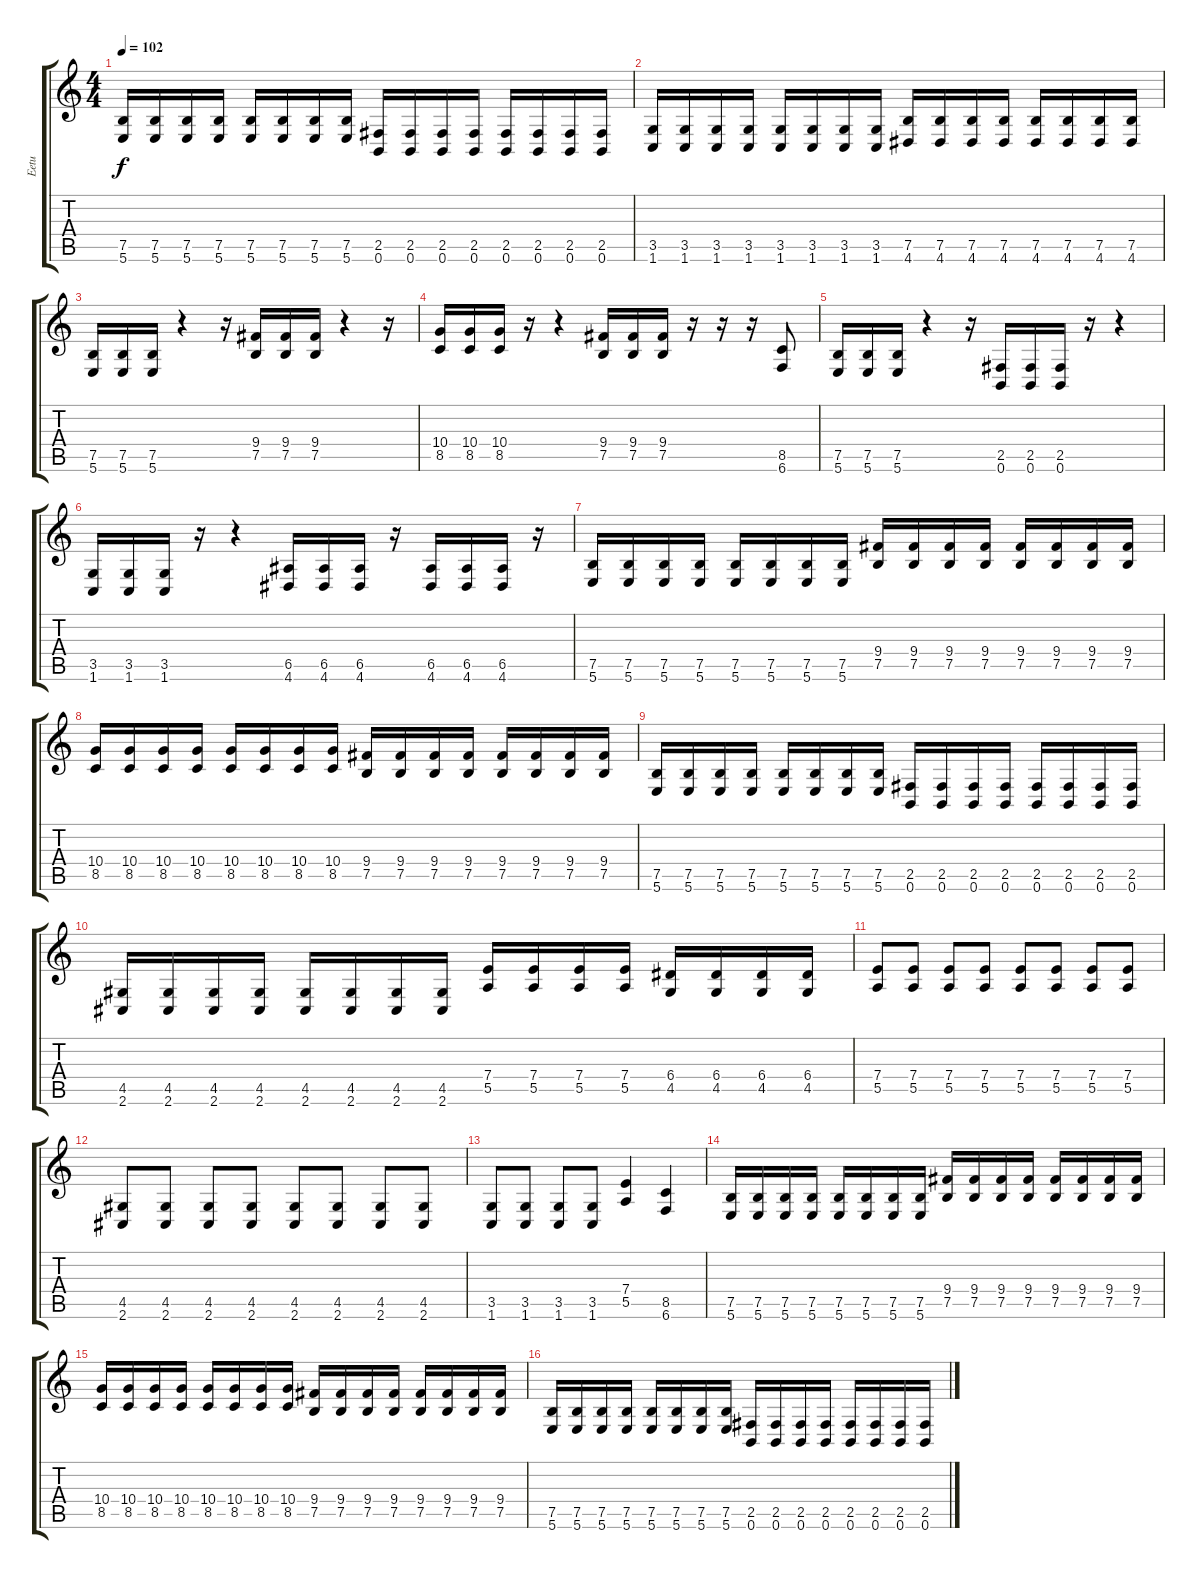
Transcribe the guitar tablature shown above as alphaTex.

\track ("Eetu" "Eetu") {instrument distortionguitar}
\staff {score tabs}
\tuning (B3 Gb3 D3 A2 E2 B1) {hide}
\ts (4 4)
\tempo 102
\clef g2
\ks c
(7.5 5.6).16{dy f} (7.5 5.6).16 (7.5 5.6).16 (7.5 5.6).16 (7.5 5.6).16 (7.5 5.6).16 (7.5 5.6).16 (7.5 5.6).16 (2.5 0.6).16 (2.5 0.6).16 (2.5 0.6).16 (2.5 0.6).16 (2.5 0.6).16 (2.5 0.6).16 (2.5 0.6).16 (2.5 0.6).16 |
(3.5 1.6).16 (3.5 1.6).16 (3.5 1.6).16 (3.5 1.6).16 (3.5 1.6).16 (3.5 1.6).16 (3.5 1.6).16 (3.5 1.6).16 (7.5 4.6).16 (7.5 4.6).16 (7.5 4.6).16 (7.5 4.6).16 (7.5 4.6).16 (7.5 4.6).16 (7.5 4.6).16 (7.5 4.6).16 |
(7.5 5.6).16 (7.5 5.6).16 (7.5 5.6).16 r.4 r.16 (9.4 7.5).16 (9.4 7.5).16 (9.4 7.5).16 r.4 r.16 |
(10.4 8.5).16 (10.4 8.5).16 (10.4 8.5).16 r.16 r.4 (9.4 7.5).16 (9.4 7.5).16 (9.4 7.5).16 r.16 r.16 r.16 (8.5 6.6).8 |
(7.5 5.6).16 (7.5 5.6).16 (7.5 5.6).16 r.4 r.16 (2.5 0.6).16 (2.5 0.6).16 (2.5 0.6).16 r.16 r.4 |
(3.5 1.6).16 (3.5 1.6).16 (3.5 1.6).16 r.16 r.4 (6.5 4.6).16 (6.5 4.6).16 (6.5 4.6).16 r.16 (6.5 4.6).16 (6.5 4.6).16 (6.5 4.6).16 r.16 |
(7.5 5.6).16 (7.5 5.6).16 (7.5 5.6).16 (7.5 5.6).16 (7.5 5.6).16 (7.5 5.6).16 (7.5 5.6).16 (7.5 5.6).16 (9.4 7.5).16 (9.4 7.5).16 (9.4 7.5).16 (9.4 7.5).16 (9.4 7.5).16 (9.4 7.5).16 (9.4 7.5).16 (9.4 7.5).16 |
(10.4 8.5).16 (10.4 8.5).16 (10.4 8.5).16 (10.4 8.5).16 (10.4 8.5).16 (10.4 8.5).16 (10.4 8.5).16 (10.4 8.5).16 (9.4 7.5).16 (9.4 7.5).16 (9.4 7.5).16 (9.4 7.5).16 (9.4 7.5).16 (9.4 7.5).16 (9.4 7.5).16 (9.4 7.5).16 |
(7.5 5.6).16 (7.5 5.6).16 (7.5 5.6).16 (7.5 5.6).16 (7.5 5.6).16 (7.5 5.6).16 (7.5 5.6).16 (7.5 5.6).16 (2.5 0.6).16 (2.5 0.6).16 (2.5 0.6).16 (2.5 0.6).16 (2.5 0.6).16 (2.5 0.6).16 (2.5 0.6).16 (2.5 0.6).16 |
(4.5 2.6).16 (4.5 2.6).16 (4.5 2.6).16 (4.5 2.6).16 (4.5 2.6).16 (4.5 2.6).16 (4.5 2.6).16 (4.5 2.6).16 (7.4 5.5).16 (7.4 5.5).16 (7.4 5.5).16 (7.4 5.5).16 (6.4 4.5).16 (6.4 4.5).16 (6.4 4.5).16 (6.4 4.5).16 |
(7.4 5.5).8 (7.4 5.5).8 (7.4 5.5).8 (7.4 5.5).8 (7.4 5.5).8 (7.4 5.5).8 (7.4 5.5).8 (7.4 5.5).8 |
(4.5 2.6).8 (4.5 2.6).8 (4.5 2.6).8 (4.5 2.6).8 (4.5 2.6).8 (4.5 2.6).8 (4.5 2.6).8 (4.5 2.6).8 |
(3.5 1.6).8 (3.5 1.6).8 (3.5 1.6).8 (3.5 1.6).8 (7.4 5.5).4 (8.5 6.6).4 |
(7.5 5.6).16 (7.5 5.6).16 (7.5 5.6).16 (7.5 5.6).16 (7.5 5.6).16 (7.5 5.6).16 (7.5 5.6).16 (7.5 5.6).16 (9.4 7.5).16 (9.4 7.5).16 (9.4 7.5).16 (9.4 7.5).16 (9.4 7.5).16 (9.4 7.5).16 (9.4 7.5).16 (9.4 7.5).16 |
(10.4 8.5).16 (10.4 8.5).16 (10.4 8.5).16 (10.4 8.5).16 (10.4 8.5).16 (10.4 8.5).16 (10.4 8.5).16 (10.4 8.5).16 (9.4 7.5).16 (9.4 7.5).16 (9.4 7.5).16 (9.4 7.5).16 (9.4 7.5).16 (9.4 7.5).16 (9.4 7.5).16 (9.4 7.5).16 |
(7.5 5.6).16 (7.5 5.6).16 (7.5 5.6).16 (7.5 5.6).16 (7.5 5.6).16 (7.5 5.6).16 (7.5 5.6).16 (7.5 5.6).16 (2.5 0.6).16 (2.5 0.6).16 (2.5 0.6).16 (2.5 0.6).16 (2.5 0.6).16 (2.5 0.6).16 (2.5 0.6).16 (2.5 0.6).16
